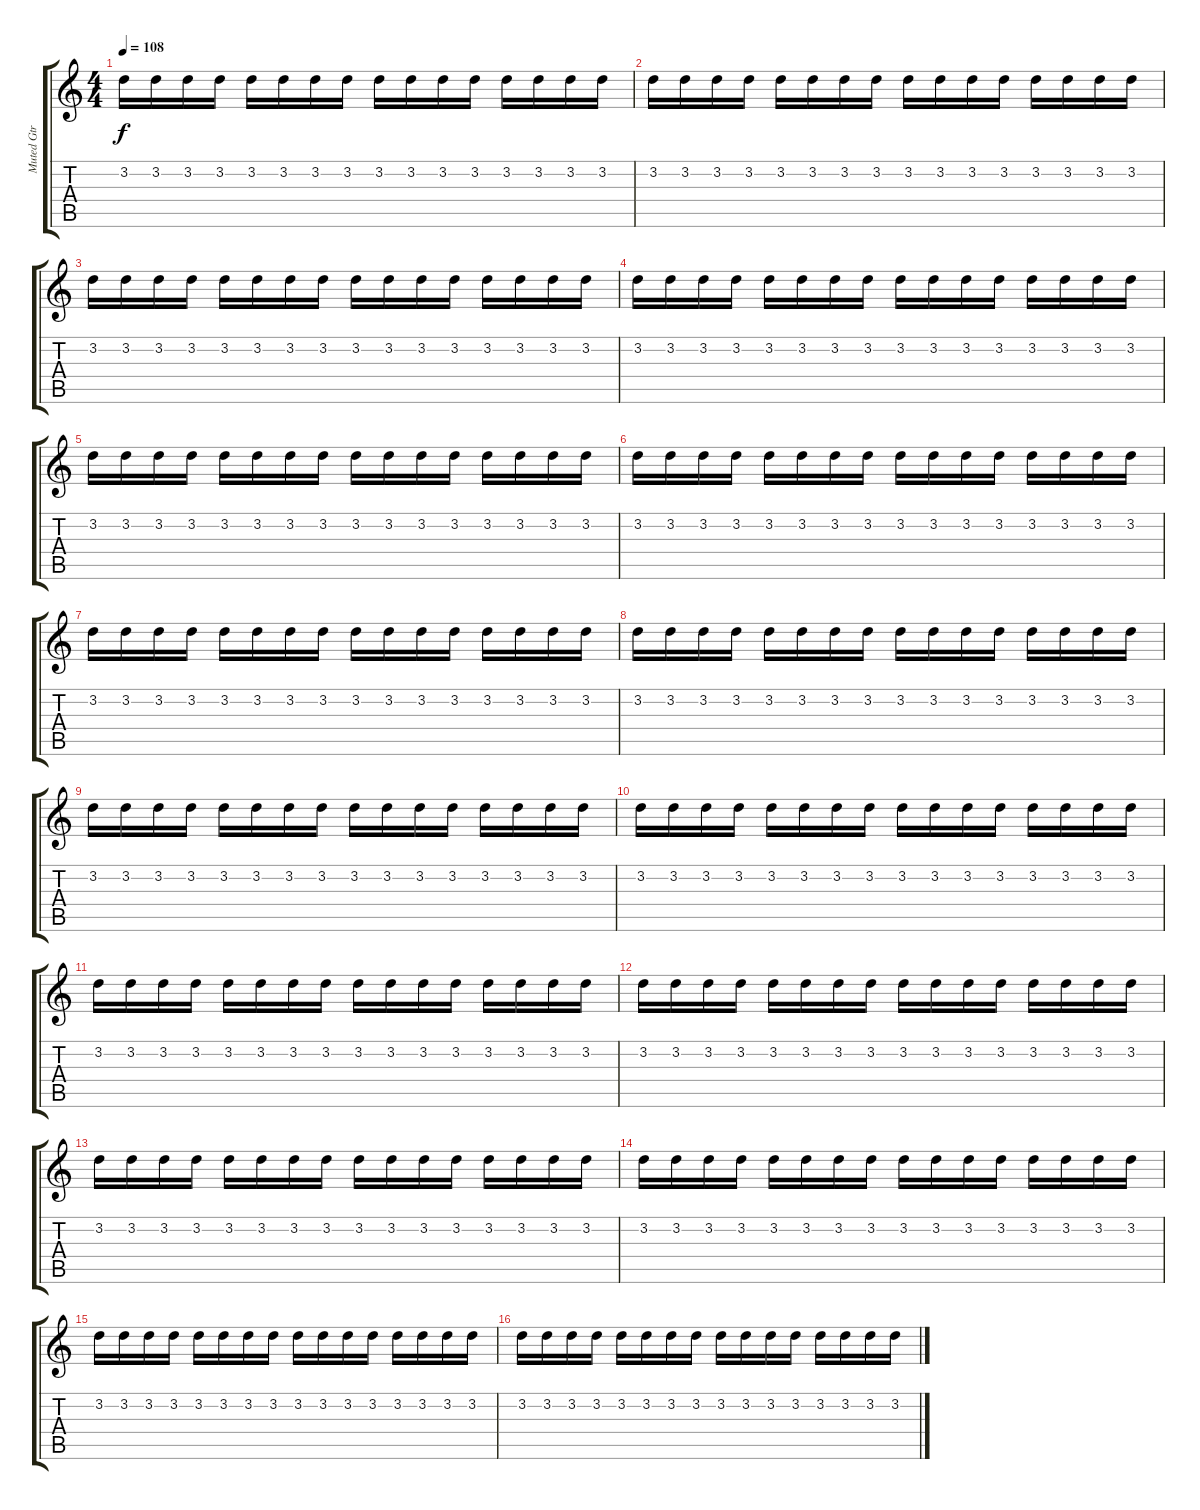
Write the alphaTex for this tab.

\track ("Muted Gtr" "Muted Gtr") {instrument electricguitarmuted}
\staff {score tabs}
\tuning (E4 B3 G3 D3 A2 D2) {hide}
\ts (4 4)
\tempo 108
\clef g2
\ks c
3.2.16{dy f} 3.2.16 3.2.16 3.2.16 3.2.16 3.2.16 3.2.16 3.2.16 3.2.16 3.2.16 3.2.16 3.2.16 3.2.16 3.2.16 3.2.16 3.2.16 |
3.2.16 3.2.16 3.2.16 3.2.16 3.2.16 3.2.16 3.2.16 3.2.16 3.2.16 3.2.16 3.2.16 3.2.16 3.2.16 3.2.16 3.2.16 3.2.16 |
3.2.16 3.2.16 3.2.16 3.2.16 3.2.16 3.2.16 3.2.16 3.2.16 3.2.16 3.2.16 3.2.16 3.2.16 3.2.16 3.2.16 3.2.16 3.2.16 |
3.2.16 3.2.16 3.2.16 3.2.16 3.2.16 3.2.16 3.2.16 3.2.16 3.2.16 3.2.16 3.2.16 3.2.16 3.2.16 3.2.16 3.2.16 3.2.16 |
3.2.16 3.2.16 3.2.16 3.2.16 3.2.16 3.2.16 3.2.16 3.2.16 3.2.16 3.2.16 3.2.16 3.2.16 3.2.16 3.2.16 3.2.16 3.2.16 |
3.2.16 3.2.16 3.2.16 3.2.16 3.2.16 3.2.16 3.2.16 3.2.16 3.2.16 3.2.16 3.2.16 3.2.16 3.2.16 3.2.16 3.2.16 3.2.16 |
3.2.16 3.2.16 3.2.16 3.2.16 3.2.16 3.2.16 3.2.16 3.2.16 3.2.16 3.2.16 3.2.16 3.2.16 3.2.16 3.2.16 3.2.16 3.2.16 |
3.2.16 3.2.16 3.2.16 3.2.16 3.2.16 3.2.16 3.2.16 3.2.16 3.2.16 3.2.16 3.2.16 3.2.16 3.2.16 3.2.16 3.2.16 3.2.16 |
3.2.16 3.2.16 3.2.16 3.2.16 3.2.16 3.2.16 3.2.16 3.2.16 3.2.16 3.2.16 3.2.16 3.2.16 3.2.16 3.2.16 3.2.16 3.2.16 |
3.2.16 3.2.16 3.2.16 3.2.16 3.2.16 3.2.16 3.2.16 3.2.16 3.2.16 3.2.16 3.2.16 3.2.16 3.2.16 3.2.16 3.2.16 3.2.16 |
3.2.16 3.2.16 3.2.16 3.2.16 3.2.16 3.2.16 3.2.16 3.2.16 3.2.16 3.2.16 3.2.16 3.2.16 3.2.16 3.2.16 3.2.16 3.2.16 |
3.2.16 3.2.16 3.2.16 3.2.16 3.2.16 3.2.16 3.2.16 3.2.16 3.2.16 3.2.16 3.2.16 3.2.16 3.2.16 3.2.16 3.2.16 3.2.16 |
3.2.16 3.2.16 3.2.16 3.2.16 3.2.16 3.2.16 3.2.16 3.2.16 3.2.16 3.2.16 3.2.16 3.2.16 3.2.16 3.2.16 3.2.16 3.2.16 |
3.2.16 3.2.16 3.2.16 3.2.16 3.2.16 3.2.16 3.2.16 3.2.16 3.2.16 3.2.16 3.2.16 3.2.16 3.2.16 3.2.16 3.2.16 3.2.16 |
3.2.16 3.2.16 3.2.16 3.2.16 3.2.16 3.2.16 3.2.16 3.2.16 3.2.16 3.2.16 3.2.16 3.2.16 3.2.16 3.2.16 3.2.16 3.2.16 |
3.2.16 3.2.16 3.2.16 3.2.16 3.2.16 3.2.16 3.2.16 3.2.16 3.2.16 3.2.16 3.2.16 3.2.16 3.2.16 3.2.16 3.2.16 3.2.16
